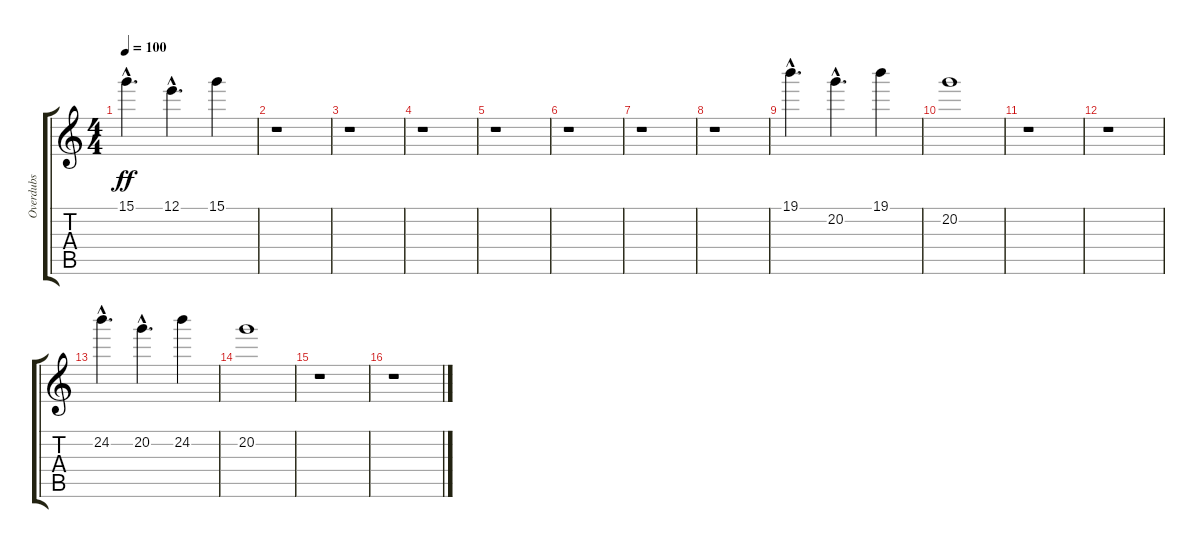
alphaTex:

\track ("Overdubs" "Overdubs") {instrument distortionguitar}
\staff {score tabs}
\tuning (E4 B3 G3 D3 A2 E2) {hide}
\ts (4 4)
\tempo 100
\clef g2
\ks c
15.1{hac}.4{d dy ff} 12.1{hac}.4{d} 15.1.4 |
r.1 |
r.1 |
r.1 |
r.1 |
r.1 |
r.1 |
r.1 |
19.1{hac}.4{d} 20.2{hac}.4{d} 19.1.4 |
20.2.1 |
r.1 |
r.1 |
24.2{hac}.4{d} 20.2{hac}.4{d} 24.2.4 |
20.2.1 |
r.1 |
r.1
